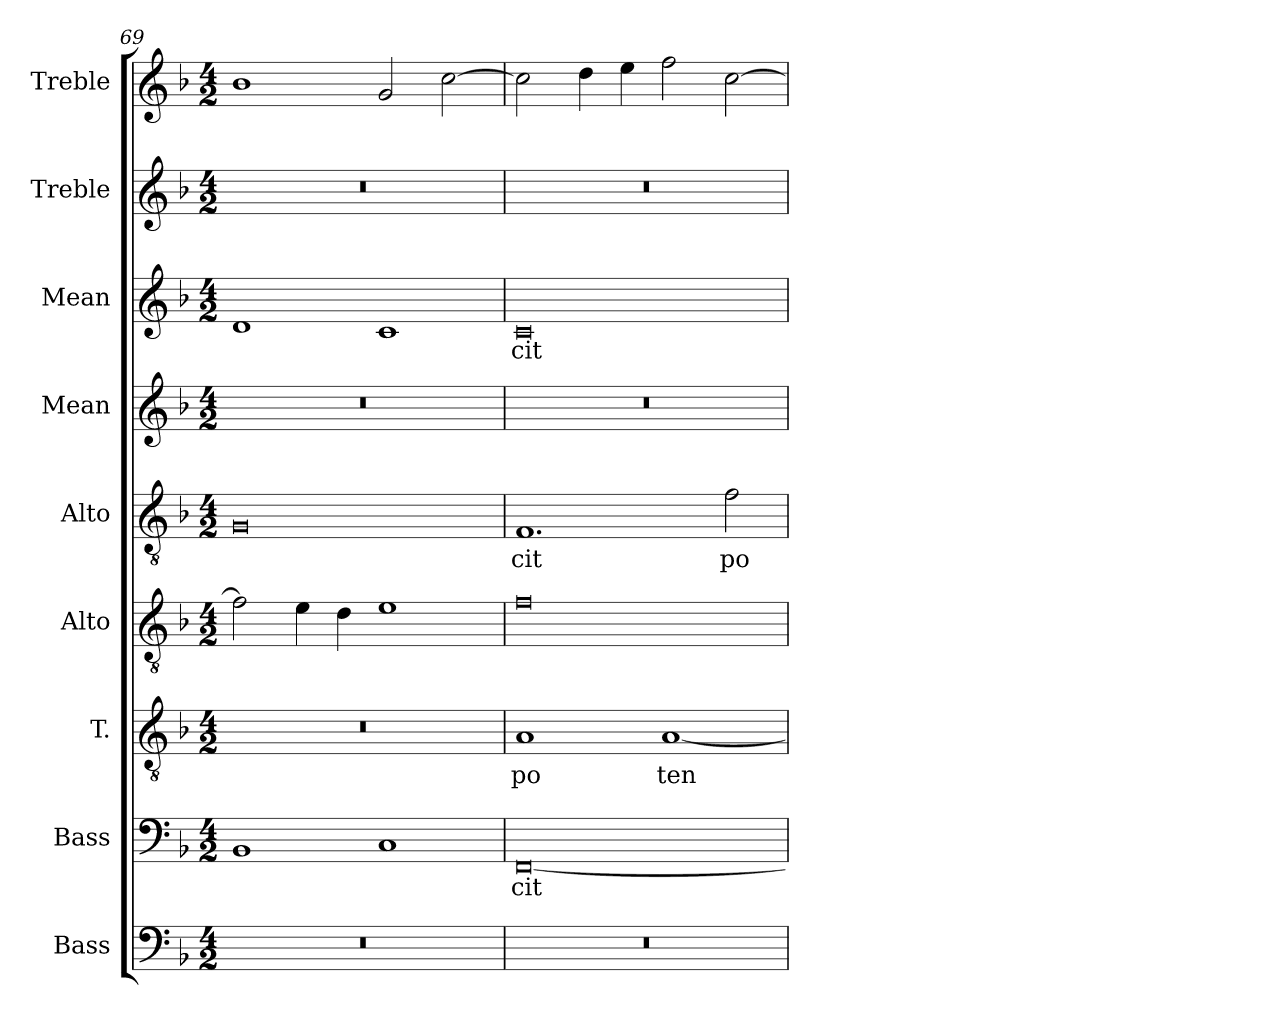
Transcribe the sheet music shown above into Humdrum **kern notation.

**kern	**kern	**text	**kern	**text	**kern	**kern	**text	**kern	**kern	**text	**kern	**kern
*part9	*part8	*part8	*part7	*part7	*part6	*part5	*part5	*part4	*part3	*part3	*part2	*part1
*staff9	*staff8	*staff8	*staff7	*staff7	*staff6	*staff5	*staff5	*staff4	*staff3	*staff3	*staff2	*staff1
*I"Bass	*I"Bass	*	*I"T.	*	*I"Alto	*I"Alto	*	*I"Mean	*I"Mean	*	*I"Treble	*I"Treble
*I'B.	*I'B.	*	*I'T.	*	*I'A2.	*I'A1.	*	*I'M.	*I'M.	*	*I'Tr.	*I'Tr.
*clefF4	*clefF4	*	*clefGv2	*	*clefGv2	*clefGv2	*	*clefG2	*clefG2	*	*clefG2	*clefG2
*	*	*	*ITrd7c12	*	*ITrd7c12	*ITrd7c12	*	*	*	*	*	*
*k[b-]	*k[b-]	*	*k[b-]	*	*k[b-]	*k[b-]	*	*k[b-]	*k[b-]	*	*k[b-]	*k[b-]
*F:	*F:	*	*F:	*	*F:	*F:	*	*F:	*F:	*	*F:	*F:
*M4/2	*M4/2	*	*M4/2	*	*M4/2	*M4/2	*	*M4/2	*M4/2	*	*M4/2	*M4/2
=69	=69	=69	=69	=69	=69	=69	=69	=69	=69	=69	=69	=69
!LO:N:vis=1	!	!	!LO:N:vis=1	!	!	!	!	!LO:N:vis=1	!	!	!LO:N:vis=1	!
0r	1BB-i	.	0r	.	2Fi\]	0GGi	.	0r	1di	.	0r	1b-i
.	.	.	.	.	4Ei\	.	.	.	.	.	.	.
.	.	.	.	.	4Di\	.	.	.	.	.	.	.
.	1Ci	.	.	.	1Ei	.	.	.	1ci	.	.	2gi/
.	.	.	.	.	.	.	.	.	.	.	.	[>2cci\
!!LO:PB:g=z
=70	=70	=70	=70	=70	=70	=70	=70	=70	=70	=70	=70	=70
!LO:N:vis=1	!	!	!	!	!	!	!	!	!	!	!	!
!	!	!LO:LY:b:color=#000000	!	!	!	!	!	!	!	!	!	!
!	!	!	!	!LO:LY:b:color=#000000	!	!	!	!	!	!	!	!
!	!	!	!	!	!	!	!LO:LY:b:color=#000000	!LO:N:vis=1	!	!	!	!
!	!	!	!	!	!	!	!	!	!	!LO:LY:b:color=#000000	!LO:N:vis=1	!
0r	[<0FFi	cit	1AAi	po	0Fi	1.FFi	cit	0r	0ci	cit	0r	2cci\]
.	.	.	.	.	.	.	.	.	.	.	.	4ddi\
.	.	.	.	.	.	.	.	.	.	.	.	4eei\
!	!	!	!	!LO:LY:b:color=#000000	!	!	!	!	!	!	!	!
.	.	.	[<1AAi	ten	.	.	.	.	.	.	.	2ffi\
!	!	!	!	!	!	!	!LO:LY:b:color=#000000	!	!	!	!	!
.	.	.	.	.	.	2Fi\	po	.	.	.	.	[>2cci\
=	=	=	=	=	=	=	=	=	=	=	=	=
*-	*-	*-	*-	*-	*-	*-	*-	*-	*-	*-	*-	*-
